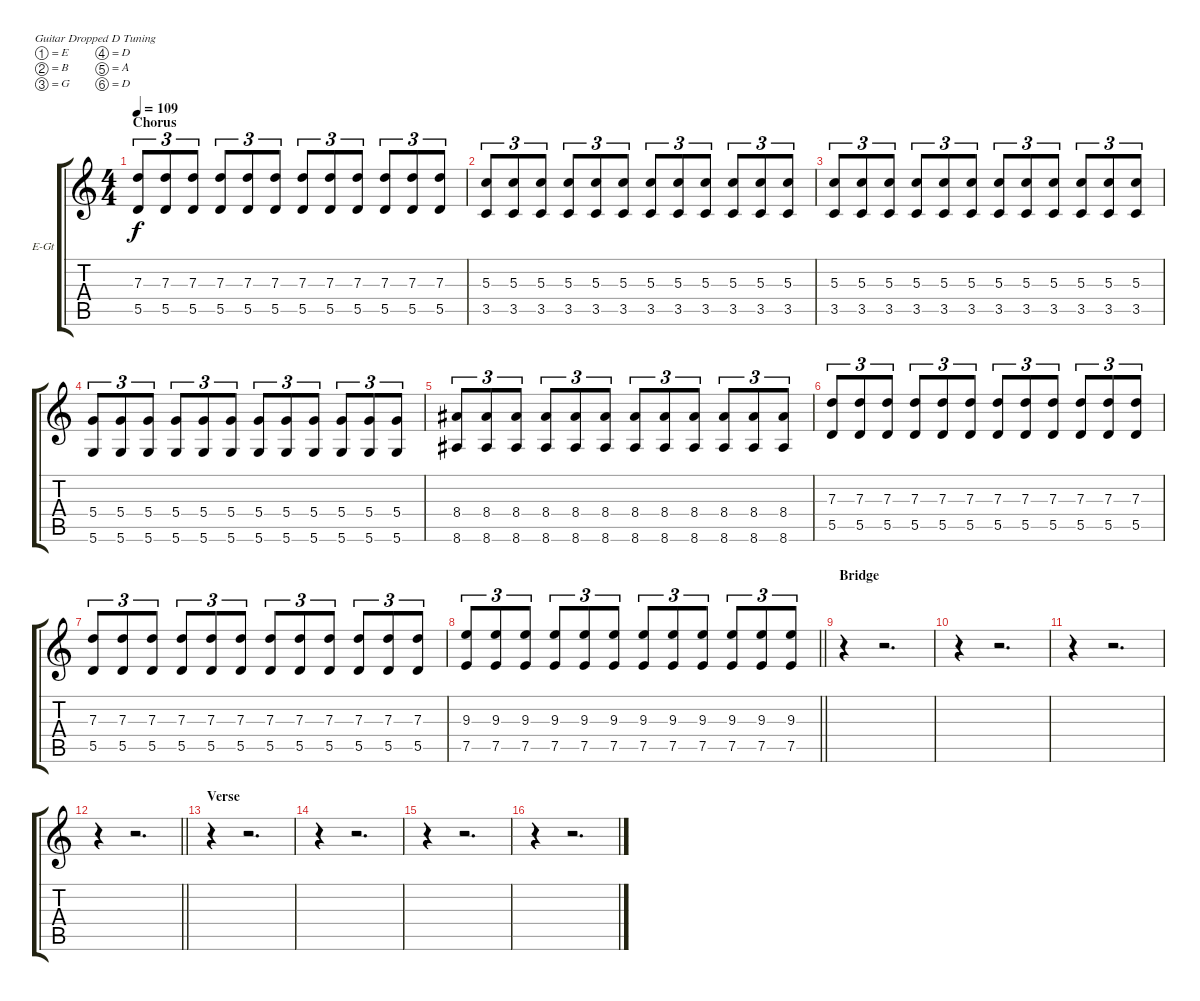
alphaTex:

\bracketExtendMode groupsimilarinstruments
\firstSystemTrackNameOrientation horizontal
\otherSystemsTrackNameOrientation horizontal
\track ("Add Guitar" "E-Gt") {instrument distortionguitar}
\staff {score tabs}
\tuning (E4 B3 G3 D3 A2 D2)
\ts (4 4)
\section ("" "Chorus")
\tempo 109
\clef g2
\ks c
(7.3 5.5).8{tu (3 2) dy f} (7.3 5.5).8{tu (3 2)} (7.3 5.5).8{tu (3 2)} (7.3 5.5).8{tu (3 2)} (7.3 5.5).8{tu (3 2)} (7.3 5.5).8{tu (3 2)} (7.3 5.5).8{tu (3 2)} (7.3 5.5).8{tu (3 2)} (7.3 5.5).8{tu (3 2)} (7.3 5.5).8{tu (3 2)} (7.3 5.5).8{tu (3 2)} (7.3 5.5).8{tu (3 2)} |
(5.3 3.5).8{tu (3 2)} (5.3 3.5).8{tu (3 2)} (5.3 3.5).8{tu (3 2)} (5.3 3.5).8{tu (3 2)} (5.3 3.5).8{tu (3 2)} (5.3 3.5).8{tu (3 2)} (5.3 3.5).8{tu (3 2)} (5.3 3.5).8{tu (3 2)} (5.3 3.5).8{tu (3 2)} (5.3 3.5).8{tu (3 2)} (5.3 3.5).8{tu (3 2)} (5.3 3.5).8{tu (3 2)} |
(5.3 3.5).8{tu (3 2)} (5.3 3.5).8{tu (3 2)} (5.3 3.5).8{tu (3 2)} (5.3 3.5).8{tu (3 2)} (5.3 3.5).8{tu (3 2)} (5.3 3.5).8{tu (3 2)} (5.3 3.5).8{tu (3 2)} (5.3 3.5).8{tu (3 2)} (5.3 3.5).8{tu (3 2)} (5.3 3.5).8{tu (3 2)} (5.3 3.5).8{tu (3 2)} (5.3 3.5).8{tu (3 2)} |
(5.4 5.6).8{tu (3 2)} (5.4 5.6).8{tu (3 2)} (5.4 5.6).8{tu (3 2)} (5.4 5.6).8{tu (3 2)} (5.4 5.6).8{tu (3 2)} (5.4 5.6).8{tu (3 2)} (5.4 5.6).8{tu (3 2)} (5.4 5.6).8{tu (3 2)} (5.4 5.6).8{tu (3 2)} (5.4 5.6).8{tu (3 2)} (5.4 5.6).8{tu (3 2)} (5.4 5.6).8{tu (3 2)} |
(8.4 8.6).8{tu (3 2)} (8.4 8.6).8{tu (3 2)} (8.4 8.6).8{tu (3 2)} (8.4 8.6).8{tu (3 2)} (8.4 8.6).8{tu (3 2)} (8.4 8.6).8{tu (3 2)} (8.4 8.6).8{tu (3 2)} (8.4 8.6).8{tu (3 2)} (8.4 8.6).8{tu (3 2)} (8.4 8.6).8{tu (3 2)} (8.4 8.6).8{tu (3 2)} (8.4 8.6).8{tu (3 2)} |
(7.3 5.5).8{tu (3 2)} (7.3 5.5).8{tu (3 2)} (7.3 5.5).8{tu (3 2)} (7.3 5.5).8{tu (3 2)} (7.3 5.5).8{tu (3 2)} (7.3 5.5).8{tu (3 2)} (7.3 5.5).8{tu (3 2)} (7.3 5.5).8{tu (3 2)} (7.3 5.5).8{tu (3 2)} (7.3 5.5).8{tu (3 2)} (7.3 5.5).8{tu (3 2)} (7.3 5.5).8{tu (3 2)} |
(7.3 5.5).8{tu (3 2)} (7.3 5.5).8{tu (3 2)} (7.3 5.5).8{tu (3 2)} (7.3 5.5).8{tu (3 2)} (7.3 5.5).8{tu (3 2)} (7.3 5.5).8{tu (3 2)} (7.3 5.5).8{tu (3 2)} (7.3 5.5).8{tu (3 2)} (7.3 5.5).8{tu (3 2)} (7.3 5.5).8{tu (3 2)} (7.3 5.5).8{tu (3 2)} (7.3 5.5).8{tu (3 2)} |
\barLineRight lightlight
(9.3 7.5).8{tu (3 2)} (9.3 7.5).8{tu (3 2)} (9.3 7.5).8{tu (3 2)} (9.3 7.5).8{tu (3 2)} (9.3 7.5).8{tu (3 2)} (9.3 7.5).8{tu (3 2)} (9.3 7.5).8{tu (3 2)} (9.3 7.5).8{tu (3 2)} (9.3 7.5).8{tu (3 2)} (9.3 7.5).8{tu (3 2)} (9.3 7.5).8{tu (3 2)} (9.3 7.5).8{tu (3 2)} |
\section ("" "Bridge")
r.4 r.2{d} |
r.4 r.2{d} |
r.4 r.2{d} |
\barLineRight lightlight
r.4 r.2{d} |
\section ("" "Verse")
r.4 r.2{d} |
r.4 r.2{d} |
r.4 r.2{d} |
r.4 r.2{d}
